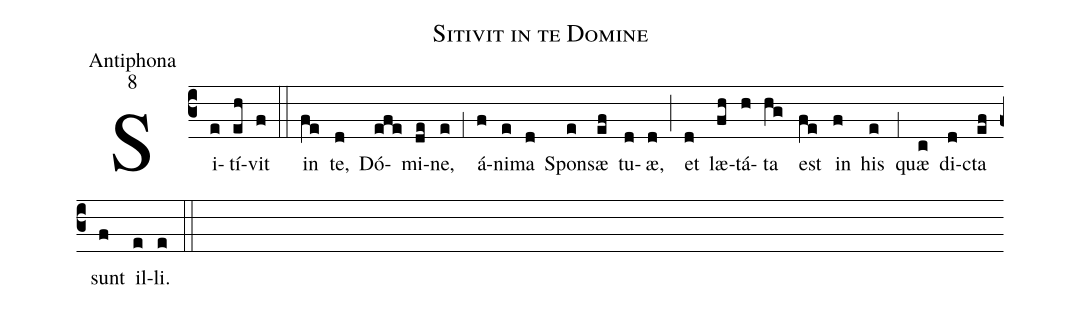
name:Sitivit in te Domine;
office-part:Antiphona;
mode:8;
%%
(c3) Si(e)tí(eh)vit(f) (::) in(fe) te,(d) Dó(efe)mi(de)ne,(e) (;1) á(f)ni(e)ma(d) Spon(e)sæ(ef) tu(d)æ,(d) (;) et(d) læ(fh)tá(h)ta(hg) est(fe) in(f) his(e) (;1) quæ(c) di(d)cta(ef) sunt(f) il(e)li.(e) (::)
